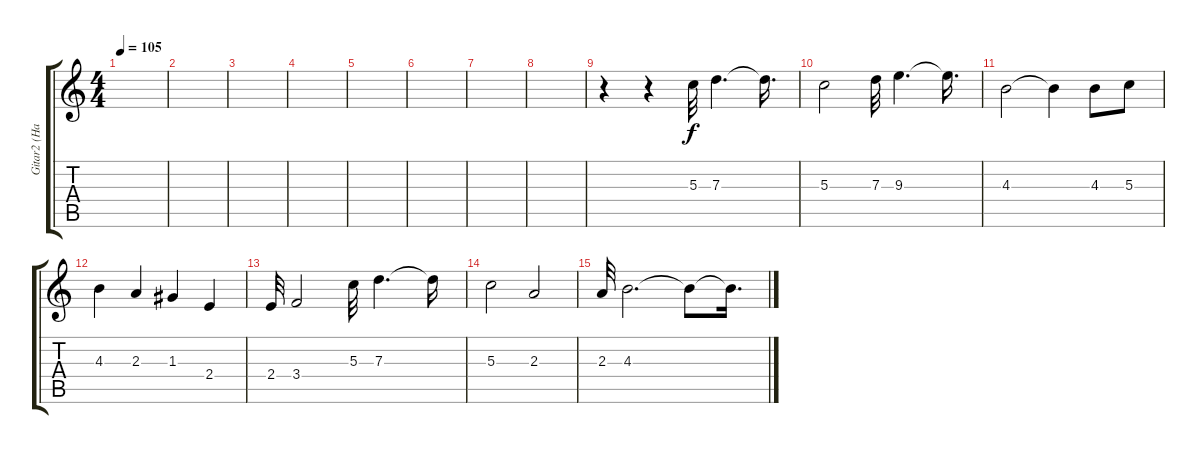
\track ("Gitar2 (Harun Tekin)" "Gitar2 (Ha") {instrument acousticguitarsteel}
\staff {score tabs}
\tuning (E4 B3 G3 D3 A2 E2) {hide}
\ts (4 4)
\tempo 105
\clef g2
\ks c
|
|
|
|
|
|
|
|
r.4 r.4 5.3.32 7.3.4{d} 7.3{t}.16{d} |
5.3.2 7.3.32 9.3.4{d} 9.3{t}.16{d} |
4.3.2 4.3{t}.4 4.3.8 5.3.8 |
4.3.4 2.3.4 1.3.4 2.4.4 |
2.4.32 3.4.2 5.3.32 7.3.4{d} 7.3{t}.16 |
5.3.2 2.3.2 |
2.3.32 4.3.2{d} 4.3{t}.8 4.3{t}.16{d}
